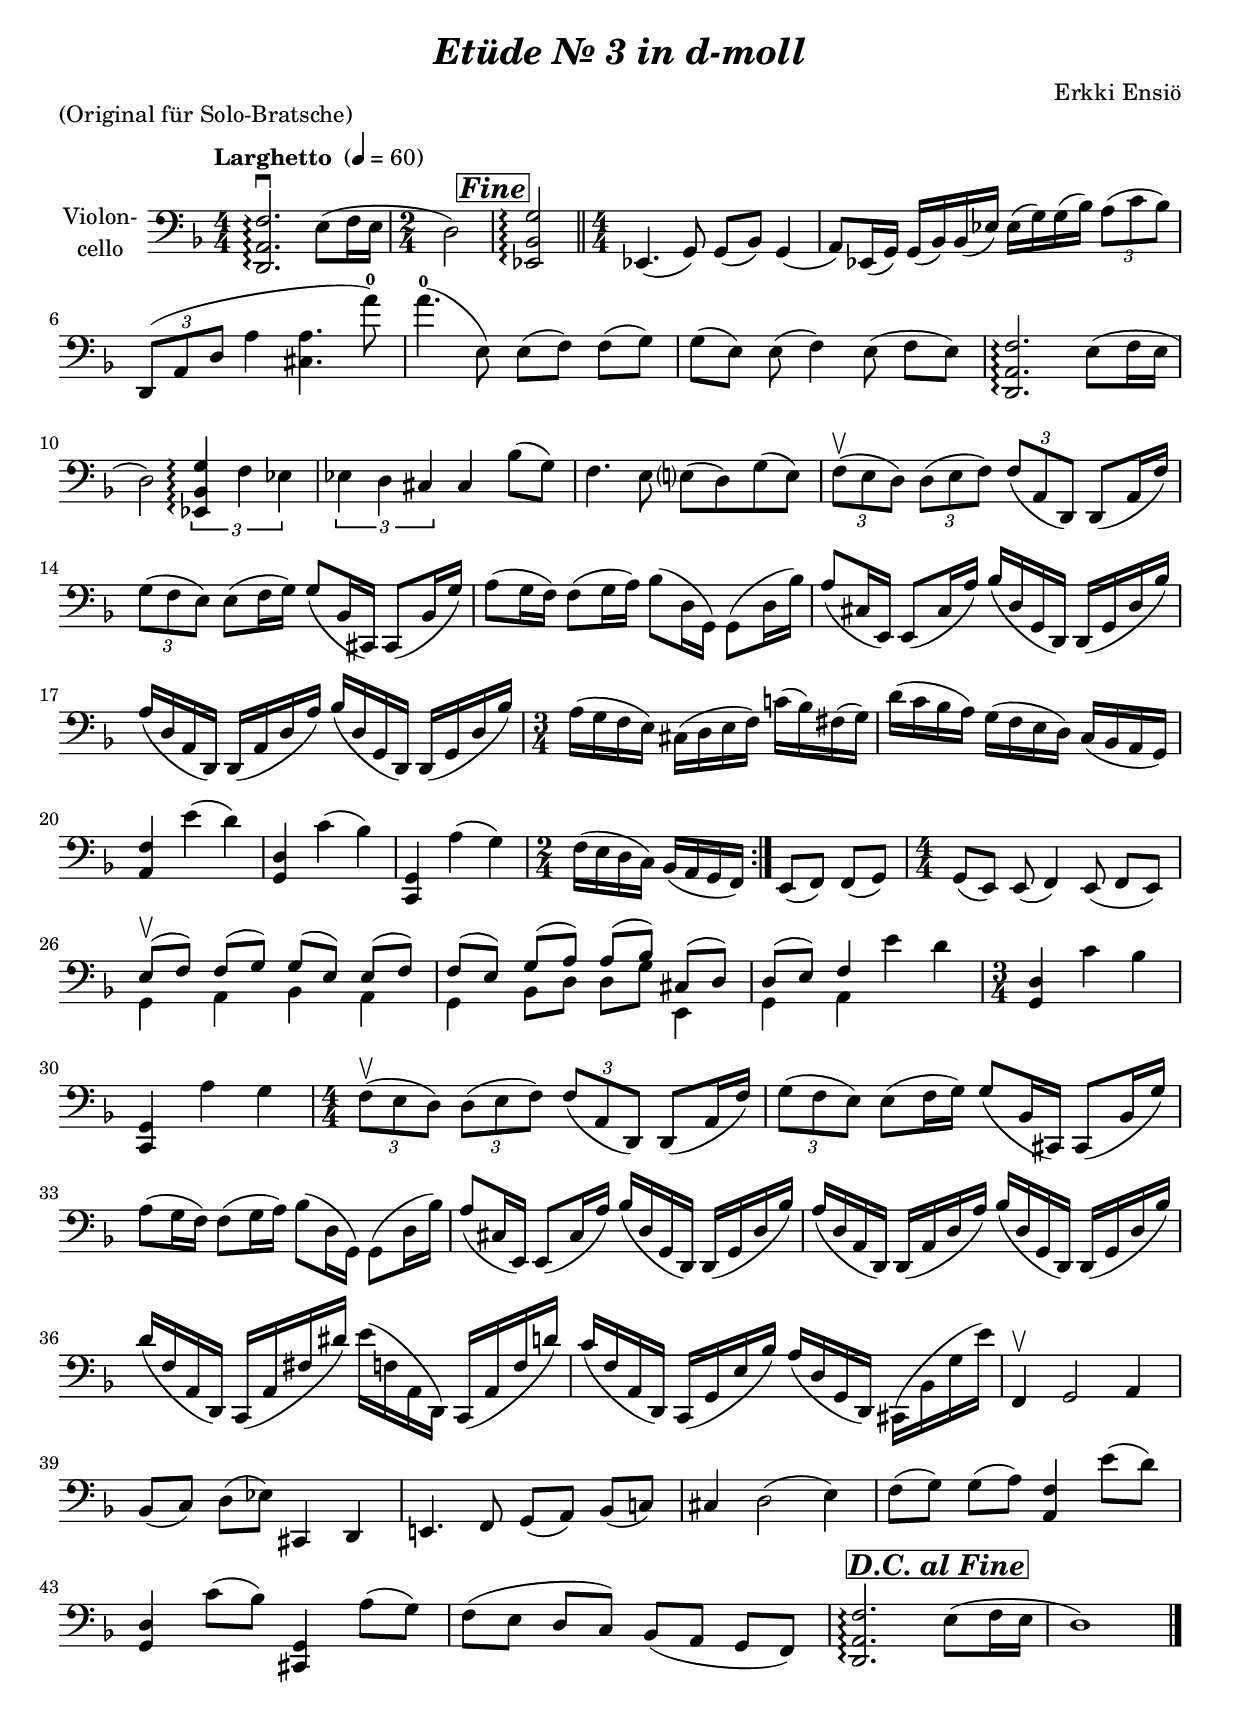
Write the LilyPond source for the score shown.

\version "2.18.2"
\include "deutsch.ly"
  
#(set-global-staff-size 20)

\header {
  title     = \markup \bold \italic "Etüde Nr. 3 in d-moll"
  composer  = "Erkki Ensiö"
%  arranger  = ""
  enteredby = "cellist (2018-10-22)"
  piece     = "(Original für Solo-Bratsche)"
}

voiceconsts = {
  \key d \minor
  \time 4/4
  \clef "bass"
  \numericTimeSignature
  \compressFullBarRests
  % Set default beaming for all staves
% \set Timing.beamExceptions = #'()
% \set Timing.baseMoment     = #(ly:make-moment 1 4)
% \set Timing.beatStructure  = #'(1 1 1)
  \tempo "Larghetto " 4=60
}

micl = "clarinet"
mifl = "flute"
miob = "oboe"
mifh = "french horn"
misx = "tenor sax"
mist = "string ensemble 1"
miba = "cello"

dcaf = \mark \markup \box \bold \italic "D.C. al Fine"
fine = \mark \markup \box \bold \italic "Fine"

va = \relative c, {
  \voiceconsts

  \repeat volta 2 {
    <d a' f'>2.\downbow\arpeggio e'8( f16 e \time 2/4
    d2) \fine
    <es, b' g'>\arpeggio \bar "||" \time 4/4
    es4.( g8) g( b) g4(
    a8) es16( g) g( b) b( es) es( g) g( b) \tuplet 3/2 4 { a8( c b) }
    \tuplet 3/2 4 { d,,( a' d } a'4 <cis, a'>4. a''8)-0

    a4.(-0 e,8) e[( f)] f( g) g[( e)] e( f4) e8( f[ e])
    <d, a' f'>2.\arpeggio e'8( f16 e
    d2) \tuplet 3/2 2 {
      <es, b' g'>4\arpeggio f' es
      es d cis
    } cis b'8( g)
    f4. e8 e?( d) g( e)
    
    \tuplet 3/2 4 { f(\upbow e d) d( e f) f( a, d,) } d( a'16 f')
    \tuplet 3/2 4 { g8( f e) } e( f16 g) g8( b,16 cis,) cis8( b'16 g')
    a8( g16 f) f8( g16 a) b8( d,16 g,) g8( d'16 b')

    a8( cis,16 e,) e8( cis'16 a') b( d, g, d) d( g d' b')
    a( d, a d,) d( a' d a') b( d, g, d) d( g d' b') \time 3/4
    a( g f e) cis( d e f) c'!( b) fis( g)

    d'( c b a) g( f e d) c( b a g)
    <a f'>4 e''( d)
    <g,, d'> c'( b)
    <c,, g'> a''( g) \time 2/4
    f16( e d c) b( a g f)
  }
  e8( f) f( g) \time 4/4

  g[( e)] e( f4) e8( f[ e])
  << {
    e'(\upbow f) f[( g)] g( e) e[( f)]
    f( e) g[( a)] a( b) cis,[( d)]
    d( e)  f4
  } \\ {
    g, a b a
    g b8 d d g e,4
    g a
  } >> e'' d \time 3/4
  <g,, d'> c' b
  <c,, g'> a'' g \time 4/4

  \tuplet 3/2 4 { f8(\upbow e d) d( e f) f( a, d,) } d( a'16 f')
  \tuplet 3/2 4 { g8( f e) } e( f16 g) g8( b,16 cis,) cis8( b'16 g')
  a8( g16 f) f8( g16 a) b8( d,16 g,) g8( d'16 b')

  a8( cis,16 e,) e8( cis'16 a') b( d, g, d) d( g d' b')
  a( d, a d,) d( a' d a') b( d, g, d) d( g d' b')

  d( f, a, d,) c( a' fis' dis') e( f, a, d,) c( a' f' d')
  c( f, a, d,) c( g' e' b') a( d, g, d) cis( b' g' e')
  f,,4\upbow g2 a4

  b8( c) d([ es]) cis,4 d
  e!4. f8 g( a) b([ c!)]
  cis4 d2( e4)
  f8( g) g[( a)] <a, f'>4 e''8( d)
  <g,, d'>4 c'8( b) <cis,, g'>4 a''8( g)
  f( e d[ c]) b( a g[ f])
  <d a' f'>2.\arpeggio \dcaf e'8( f16 e
  d1) \bar "|."
}


music = \new StaffGroup <<
      \new Staff {
	\set Staff.midiInstrument = \miba
	\set Staff.instrumentName = \markup \center-column { "Violon-" "cello" }
	\transpose d d { \va }
      }
>>

\book {
  \score {
    \music
    \layout {}
  }

  \score {
    \unfoldRepeats \music

    \midi {
      \context {
        \Score
      }
    }
  }
}
